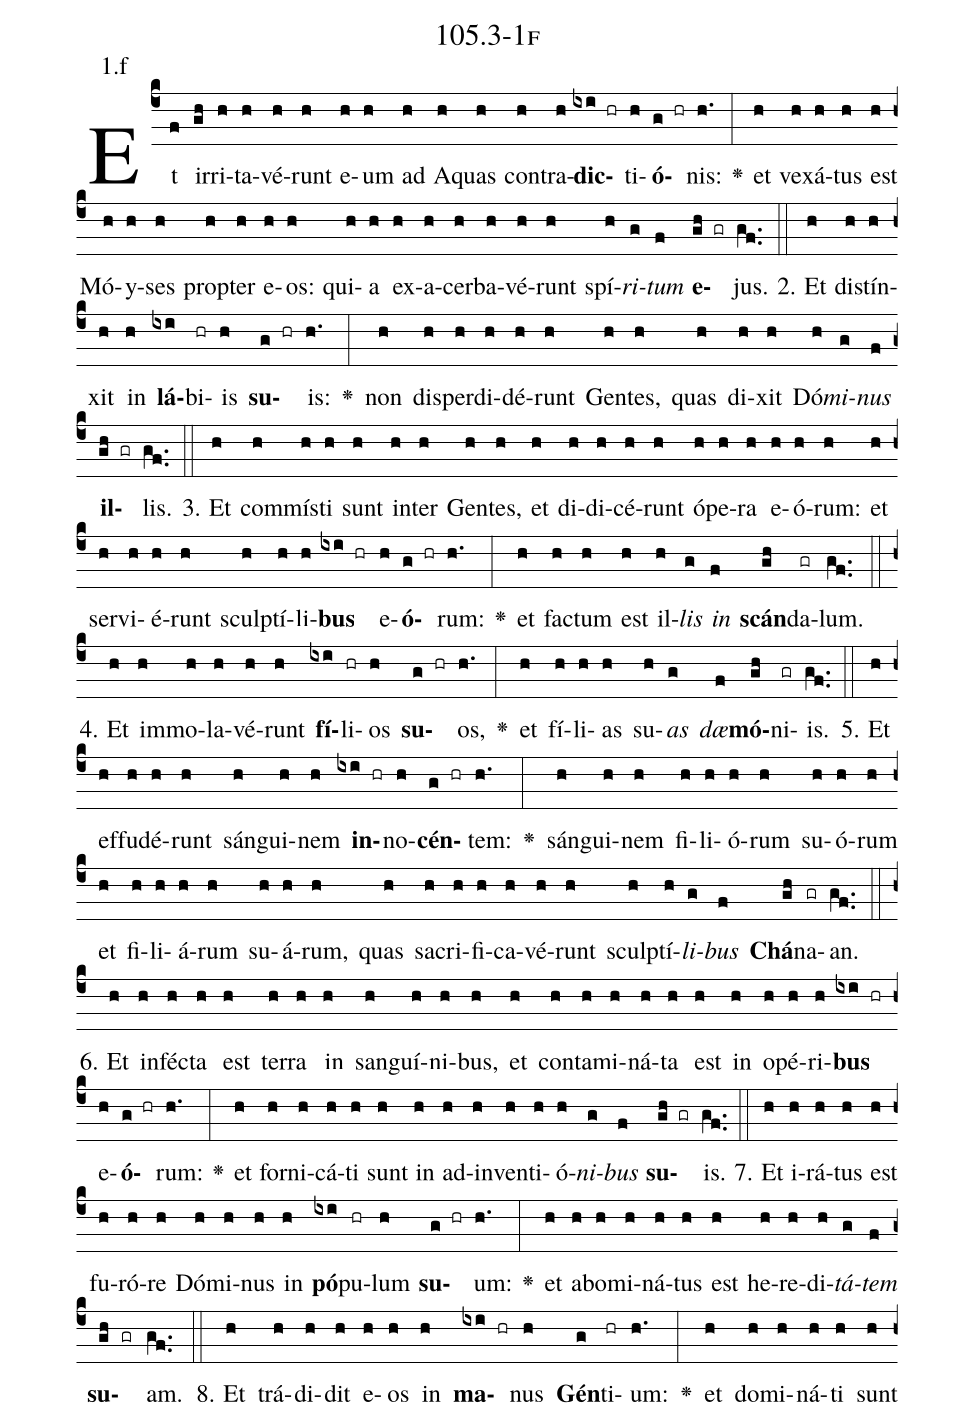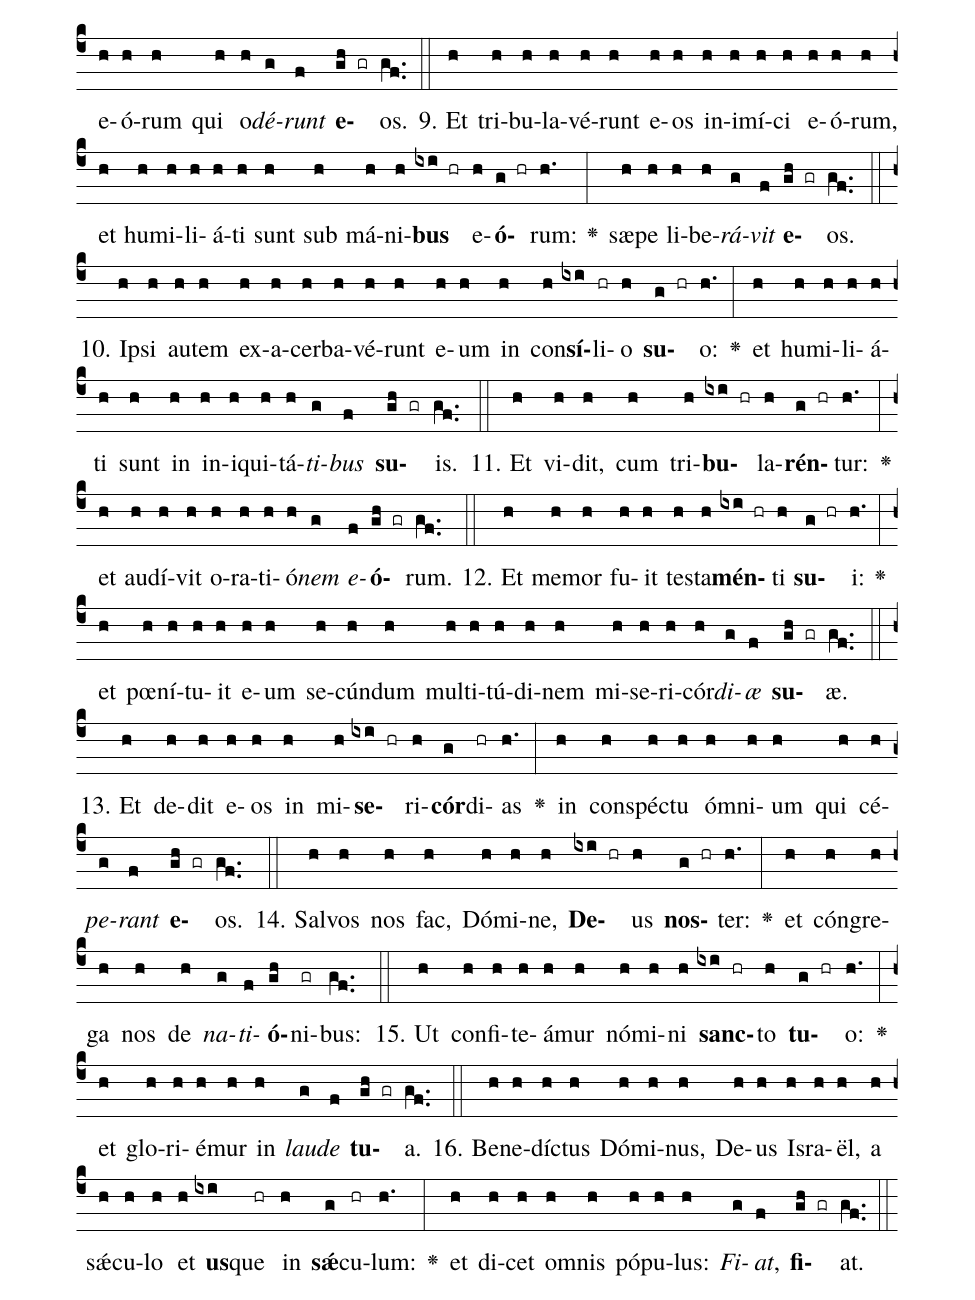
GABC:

name: 105.3-1f;
annotation: 1.f;
%%
(c4)Et(f) ir(gh)ri(h)ta(h)vé(h)runt(h) e(h)um(h) ad(h) A(h)quas(h) con(h)tra(h)<b>dic</b>(ixi hr)ti(h)<b>ó</b>(g hr)nis:(h.) <v>\greheightstar</v>(:) et(h) ve(h)xá(h)tus(h) est(h) Mó(h)y(h)ses(h) prop(h)ter(h) e(h)os:(h) qui(h)a(h) ex(h)a(h)cer(h)ba(h)vé(h)runt(h) spí(h)<i>ri</i>(g)<i>tum</i>(f) <b>e</b>(gh gr)jus.(gf..) (::)
2. Et(h) di(h)stín(h)xit(h) in(h) <b>lá</b>(ixi)bi(hr)is(h) <b>su</b>(g hr)is:(h.) <v>\greheightstar</v>(:) non(h) dis(h)per(h)di(h)dé(h)runt(h) Gen(h)tes,(h) quas(h) di(h)xit(h) Dó(h)<i>mi</i>(g)<i>nus</i>(f) <b>il</b>(gh gr)lis.(gf..) (::)
3. Et(h) com(h)mís(h)ti(h) sunt(h) in(h)ter(h) Gen(h)tes,(h) et(h) di(h)di(h)cé(h)runt(h) ó(h)pe(h)ra(h) e(h)ó(h)rum:(h) et(h) ser(h)vi(h)é(h)runt(h) sculp(h)tí(h)li(h)<b>bus</b>(ixi hr) e(h)<b>ó</b>(g hr)rum:(h.) <v>\greheightstar</v>(:) et(h) fac(h)tum(h) est(h) il(h)<i>lis</i>(g) <i>in</i>(f) <b>scán</b>(gh)da(gr)lum.(gf..) (::)
4. Et(h) im(h)mo(h)la(h)vé(h)runt(h) <b>fí</b>(ixi)li(hr)os(h) <b>su</b>(g hr)os,(h.) <v>\greheightstar</v>(:) et(h) fí(h)li(h)as(h) su(h)<i>as</i>(g) <i>dæ</i>(f)<b>mó</b>(gh)ni(gr)is.(gf..) (::)
5. Et(h) ef(h)fu(h)dé(h)runt(h) sán(h)gui(h)nem(h) <b>in</b>(ixi hr)no(h)<b>cén</b>(g hr)tem:(h.) <v>\greheightstar</v>(:) sán(h)gui(h)nem(h) fi(h)li(h)ó(h)rum(h) su(h)ó(h)rum(h) et(h) fi(h)li(h)á(h)rum(h) su(h)á(h)rum,(h) quas(h) sa(h)cri(h)fi(h)ca(h)vé(h)runt(h) sculp(h)tí(h)<i>li</i>(g)<i>bus</i>(f) <b>Chá</b>(gh)na(gr)an.(gf..) (::)
6. Et(h) in(h)féc(h)ta(h) est(h) ter(h)ra(h) in(h) san(h)guí(h)ni(h)bus,(h) et(h) con(h)ta(h)mi(h)ná(h)ta(h) est(h) in(h) o(h)pé(h)ri(h)<b>bus</b>(ixi hr) e(h)<b>ó</b>(g hr)rum:(h.) <v>\greheightstar</v>(:) et(h) for(h)ni(h)cá(h)ti(h) sunt(h) in(h) ad(h)in(h)ven(h)ti(h)ó(h)<i>ni</i>(g)<i>bus</i>(f) <b>su</b>(gh gr)is.(gf..) (::)
7. Et(h) i(h)rá(h)tus(h) est(h) fu(h)ró(h)re(h) Dó(h)mi(h)nus(h) in(h) <b>pó</b>(ixi)pu(hr)lum(h) <b>su</b>(g hr)um:(h.) <v>\greheightstar</v>(:) et(h) ab(h)o(h)mi(h)ná(h)tus(h) est(h) he(h)re(h)di(h)<i>tá</i>(g)<i>tem</i>(f) <b>su</b>(gh gr)am.(gf..) (::)
8. Et(h) trá(h)di(h)dit(h) e(h)os(h) in(h) <b>ma</b>(ixi hr)nus(h) <b>Gén</b>(g)ti(hr)um:(h.) <v>\greheightstar</v>(:) et(h) do(h)mi(h)ná(h)ti(h) sunt(h) e(h)ó(h)rum(h) qui(h) o(h)<i>dé</i>(g)<i>runt</i>(f) <b>e</b>(gh gr)os.(gf..) (::)
9. Et(h) tri(h)bu(h)la(h)vé(h)runt(h) e(h)os(h) in(h)i(h)mí(h)ci(h) e(h)ó(h)rum,(h) et(h) hu(h)mi(h)li(h)á(h)ti(h) sunt(h) sub(h) má(h)ni(h)<b>bus</b>(ixi hr) e(h)<b>ó</b>(g hr)rum:(h.) <v>\greheightstar</v>(:) sæ(h)pe(h) li(h)be(h)<i>rá</i>(g)<i>vit</i>(f) <b>e</b>(gh gr)os.(gf..) (::)
10. Ip(h)si(h) au(h)tem(h) ex(h)a(h)cer(h)ba(h)vé(h)runt(h) e(h)um(h) in(h) con(h)<b>sí</b>(ixi)li(hr)o(h) <b>su</b>(g hr)o:(h.) <v>\greheightstar</v>(:) et(h) hu(h)mi(h)li(h)á(h)ti(h) sunt(h) in(h) in(h)i(h)qui(h)tá(h)<i>ti</i>(g)<i>bus</i>(f) <b>su</b>(gh gr)is.(gf..) (::)
11. Et(h) vi(h)dit,(h) cum(h) tri(h)<b>bu</b>(ixi hr)la(h)<b>rén</b>(g hr)tur:(h.) <v>\greheightstar</v>(:) et(h) au(h)dí(h)vit(h) o(h)ra(h)ti(h)ó(h)<i>nem</i>(g) <i>e</i>(f)<b>ó</b>(gh gr)rum.(gf..) (::)
12. Et(h) me(h)mor(h) fu(h)it(h) tes(h)ta(h)<b>mén</b>(ixi hr)ti(h) <b>su</b>(g hr)i:(h.) <v>\greheightstar</v>(:) et(h) pœ(h)ní(h)tu(h)it(h) e(h)um(h) se(h)cún(h)dum(h) mul(h)ti(h)tú(h)di(h)nem(h) mi(h)se(h)ri(h)cór(h)<i>di</i>(g)<i>æ</i>(f) <b>su</b>(gh gr)æ.(gf..) (::)
13. Et(h) de(h)dit(h) e(h)os(h) in(h) mi(h)<b>se</b>(ixi hr)ri(h)<b>cór</b>(g)di(hr)as(h.) <v>\greheightstar</v>(:) in(h) con(h)spéc(h)tu(h) óm(h)ni(h)um(h) qui(h) cé(h)<i>pe</i>(g)<i>rant</i>(f) <b>e</b>(gh gr)os.(gf..) (::)
14. Sal(h)vos(h) nos(h) fac,(h) Dó(h)mi(h)ne,(h) <b>De</b>(ixi hr)us(h) <b>nos</b>(g hr)ter:(h.) <v>\greheightstar</v>(:) et(h) cón(h)gre(h)ga(h) nos(h) de(h) <i>na</i>(g)<i>ti</i>(f)<b>ó</b>(gh)ni(gr)bus:(gf..) (::)
15. Ut(h) con(h)fi(h)te(h)á(h)mur(h) nó(h)mi(h)ni(h) <b>sanc</b>(ixi hr)to(h) <b>tu</b>(g hr)o:(h.) <v>\greheightstar</v>(:) et(h) glo(h)ri(h)é(h)mur(h) in(h) <i>lau</i>(g)<i>de</i>(f) <b>tu</b>(gh gr)a.(gf..) (::)
16. Be(h)ne(h)díc(h)tus(h) Dó(h)mi(h)nus,(h) De(h)us(h) Is(h)ra(h)ël,(h) a(h) sǽ(h)cu(h)lo(h) et(h) <b>us</b>(ixi)que(hr) in(h) <b>sǽ</b>(g)cu(hr)lum:(h.) <v>\greheightstar</v>(:) et(h) di(h)cet(h) om(h)nis(h) pó(h)pu(h)lus:(h) <i>Fi</i>(g)<i>at</i>,(f) <b>fi</b>(gh gr)at.(gf..) (::)
